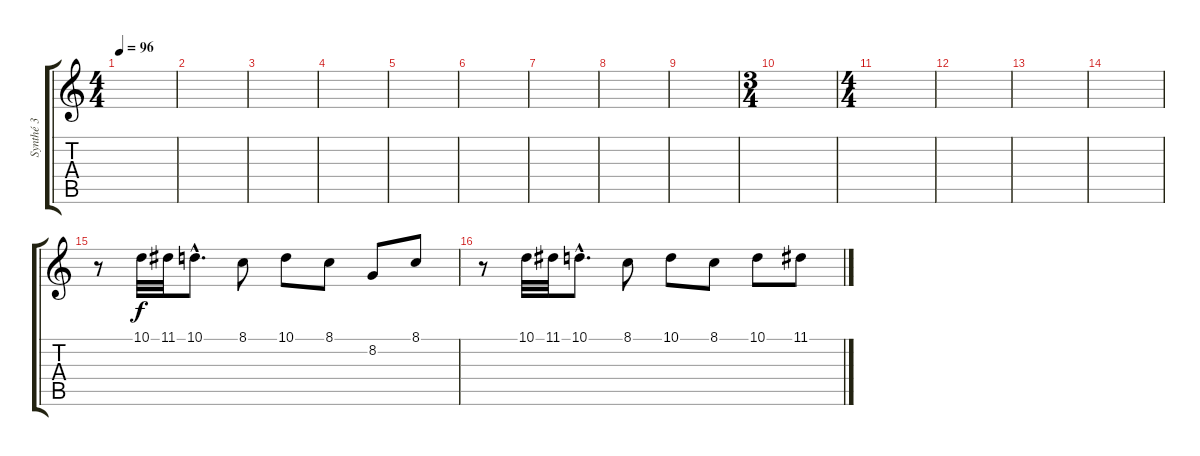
\track ("Synthé 3" "Synthé 3") {instrument fiddle}
\staff {score tabs}
\tuning (E4 B3 G3 D3 A2 E2) {hide}
\ts (4 4)
\tempo 96
\clef g2
\ks c
|
|
|
|
|
|
|
|
|
\ts (3 4)
|
\ts (4 4)
|
|
|
|
r.8 10.1.32 11.1.32 10.1{hac}.8{d} 8.1.8 10.1.8 8.1.8 8.2.8 8.1.8 |
r.8 10.1.32 11.1.32 10.1{hac}.8{d} 8.1.8 10.1.8 8.1.8 10.1.8 11.1.8
